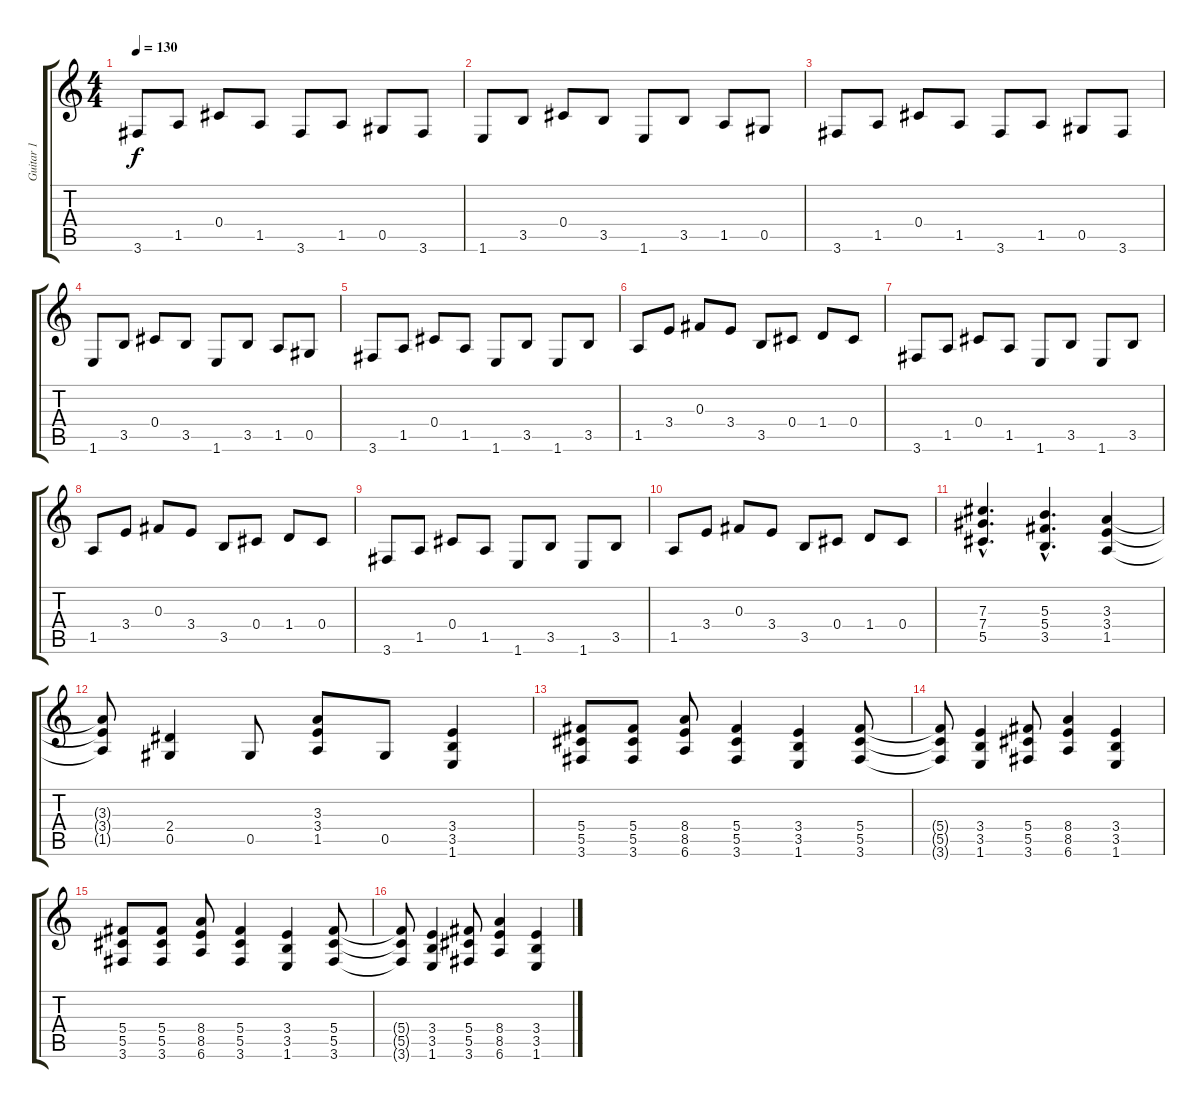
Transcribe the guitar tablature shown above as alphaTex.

\track ("Guitar 1" "Guitar 1") {instrument distortionguitar}
\staff {score tabs}
\tuning (Eb4 Bb3 Gb3 Db3 Ab2 Eb2) {hide}
\ts (4 4)
\tempo 130
\clef g2
\ks c
3.6.8{dy f} 1.5.8 0.4.8 1.5.8 3.6.8 1.5.8 0.5.8 3.6.8 |
1.6.8 3.5.8 0.4.8 3.5.8 1.6.8 3.5.8 1.5.8 0.5.8 |
3.6.8 1.5.8 0.4.8 1.5.8 3.6.8 1.5.8 0.5.8 3.6.8 |
1.6.8 3.5.8 0.4.8 3.5.8 1.6.8 3.5.8 1.5.8 0.5.8 |
3.6.8 1.5.8 0.4.8 1.5.8 1.6.8 3.5.8 1.6.8 3.5.8 |
1.5.8 3.4.8 0.3.8 3.4.8 3.5.8 0.4.8 1.4.8 0.4.8 |
3.6.8 1.5.8 0.4.8 1.5.8 1.6.8 3.5.8 1.6.8 3.5.8 |
1.5.8 3.4.8 0.3.8 3.4.8 3.5.8 0.4.8 1.4.8 0.4.8 |
3.6.8 1.5.8 0.4.8 1.5.8 1.6.8 3.5.8 1.6.8 3.5.8 |
1.5.8 3.4.8 0.3.8 3.4.8 3.5.8 0.4.8 1.4.8 0.4.8 |
(7.3{hac} 7.4{hac} 5.5{hac}).4{d} (5.3{hac} 5.4{hac} 3.5{hac}).4{d} (3.3 3.4 1.5).4 |
(3.3{t} 3.4{t} 1.5{t}).8 (2.4 0.5).4 0.5.8 (3.3 3.4 1.5).8 0.5.8 (3.4 3.5 1.6).4 |
(5.4 5.5 3.6).8 (5.4 5.5 3.6).8 (8.4 8.5 6.6).8 (5.4 5.5 3.6).4 (3.4 3.5 1.6).4 (5.4 5.5 3.6).8 |
(5.4{t} 5.5{t} 3.6{t}).8 (3.4 3.5 1.6).4 (5.4 5.5 3.6).8 (8.4 8.5 6.6).4 (3.4 3.5 1.6).4 |
(5.4 5.5 3.6).8 (5.4 5.5 3.6).8 (8.4 8.5 6.6).8 (5.4 5.5 3.6).4 (3.4 3.5 1.6).4 (5.4 5.5 3.6).8 |
(5.4{t} 5.5{t} 3.6{t}).8 (3.4 3.5 1.6).4 (5.4 5.5 3.6).8 (8.4 8.5 6.6).4 (3.4 3.5 1.6).4
